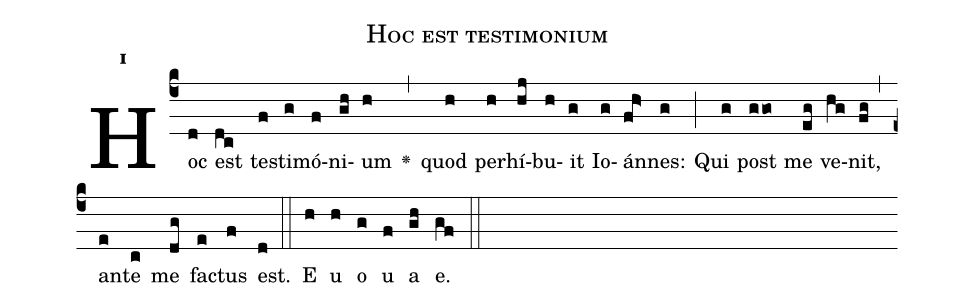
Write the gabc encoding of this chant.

name:Hoc est testimonium;
office-part:Antiphona;
mode:1;
%%
initial-style: 1;
name: Hoc est testimonium
book: Antiphonae & Responsoria/Tomus I, p. 49;
occasion: Hebdomada III Adventus Feria VI;
office-part: Vesperae Ant E;
user-notes: ;
commentary: ;
annotation: 1f;
centering-scheme: english;
fontsize: 12;
font: OFLSortsMillGoudy;
height: 11;
width: 4.5;
%%
(c4)Hoc(d) est(dc) te(f)sti(g)mó(f)ni(gh)um(h) <v>\greheightstar</v>(,) quod(h) per(h)hí(hj)bu(h)it(g) Io(g)án(fh>)nes:(g) (;) Qui(g) post(ggo) me(eg) ve(hg)nit,(fg) (,) an(e)te(c) me(dg) fa(e)ctus(f) est.(d) (::)
E(h) u(h) o(g) u(f) a(gh) e.(gf) (::)
